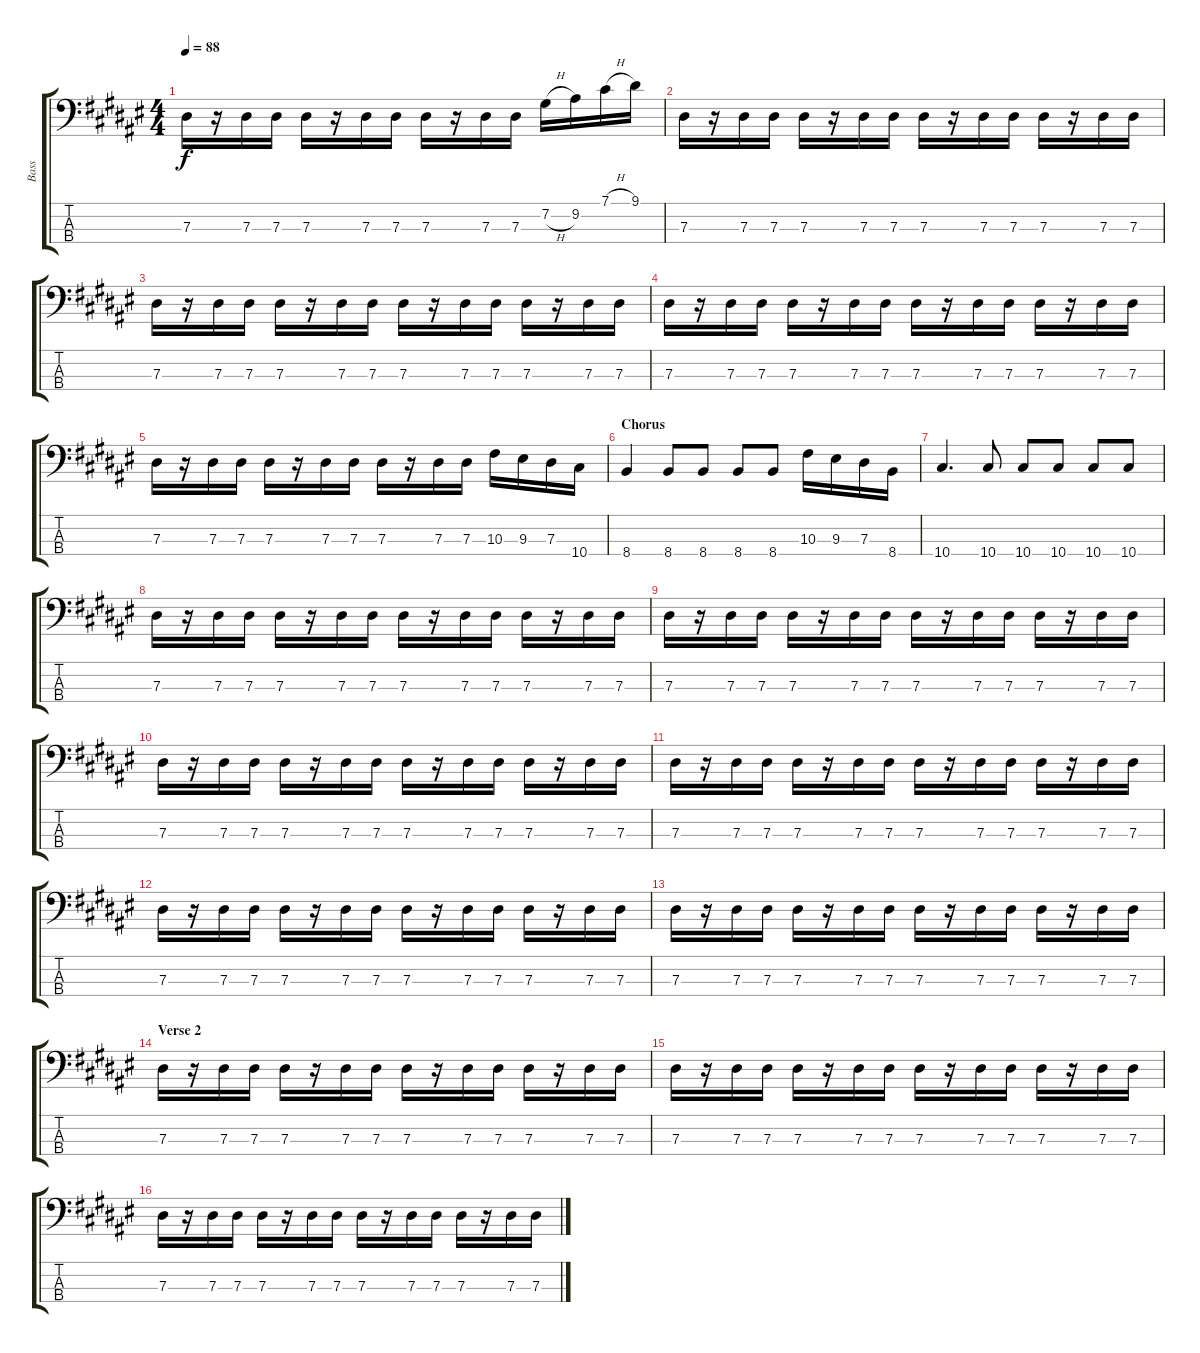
\track ("Bass" "Bass") {instrument electricbassfinger}
\staff {score tabs}
\tuning (Gb2 Db2 Ab1 Eb1) {hide}
\ts (4 4)
\tempo 88
\clef f4
\ks f#
7.3.16{dy f} r.16 7.3.16 7.3.16 7.3.16 r.16 7.3.16 7.3.16 7.3.16 r.16 7.3.16 7.3.16 7.2{h}.16 9.2.16 7.1{h}.16 9.1.16 |
7.3.16 r.16 7.3.16 7.3.16 7.3.16 r.16 7.3.16 7.3.16 7.3.16 r.16 7.3.16 7.3.16 7.3.16 r.16 7.3.16 7.3.16 |
7.3.16 r.16 7.3.16 7.3.16 7.3.16 r.16 7.3.16 7.3.16 7.3.16 r.16 7.3.16 7.3.16 7.3.16 r.16 7.3.16 7.3.16 |
7.3.16 r.16 7.3.16 7.3.16 7.3.16 r.16 7.3.16 7.3.16 7.3.16 r.16 7.3.16 7.3.16 7.3.16 r.16 7.3.16 7.3.16 |
7.3.16 r.16 7.3.16 7.3.16 7.3.16 r.16 7.3.16 7.3.16 7.3.16 r.16 7.3.16 7.3.16 10.3.16 9.3.16 7.3.16 10.4.16 |
\section ("" "Chorus")
8.4.4 8.4.8 8.4.8 8.4.8 8.4.8 10.3.16 9.3.16 7.3.16 8.4.16 |
10.4.4{d} 10.4.8 10.4.8 10.4.8 10.4.8 10.4.8 |
7.3.16 r.16 7.3.16 7.3.16 7.3.16 r.16 7.3.16 7.3.16 7.3.16 r.16 7.3.16 7.3.16 7.3.16 r.16 7.3.16 7.3.16 |
7.3.16 r.16 7.3.16 7.3.16 7.3.16 r.16 7.3.16 7.3.16 7.3.16 r.16 7.3.16 7.3.16 7.3.16 r.16 7.3.16 7.3.16 |
7.3.16 r.16 7.3.16 7.3.16 7.3.16 r.16 7.3.16 7.3.16 7.3.16 r.16 7.3.16 7.3.16 7.3.16 r.16 7.3.16 7.3.16 |
7.3.16 r.16 7.3.16 7.3.16 7.3.16 r.16 7.3.16 7.3.16 7.3.16 r.16 7.3.16 7.3.16 7.3.16 r.16 7.3.16 7.3.16 |
7.3.16 r.16 7.3.16 7.3.16 7.3.16 r.16 7.3.16 7.3.16 7.3.16 r.16 7.3.16 7.3.16 7.3.16 r.16 7.3.16 7.3.16 |
7.3.16 r.16 7.3.16 7.3.16 7.3.16 r.16 7.3.16 7.3.16 7.3.16 r.16 7.3.16 7.3.16 7.3.16 r.16 7.3.16 7.3.16 |
\section ("" "Verse 2")
7.3.16 r.16 7.3.16 7.3.16 7.3.16 r.16 7.3.16 7.3.16 7.3.16 r.16 7.3.16 7.3.16 7.3.16 r.16 7.3.16 7.3.16 |
7.3.16 r.16 7.3.16 7.3.16 7.3.16 r.16 7.3.16 7.3.16 7.3.16 r.16 7.3.16 7.3.16 7.3.16 r.16 7.3.16 7.3.16 |
7.3.16 r.16 7.3.16 7.3.16 7.3.16 r.16 7.3.16 7.3.16 7.3.16 r.16 7.3.16 7.3.16 7.3.16 r.16 7.3.16 7.3.16
